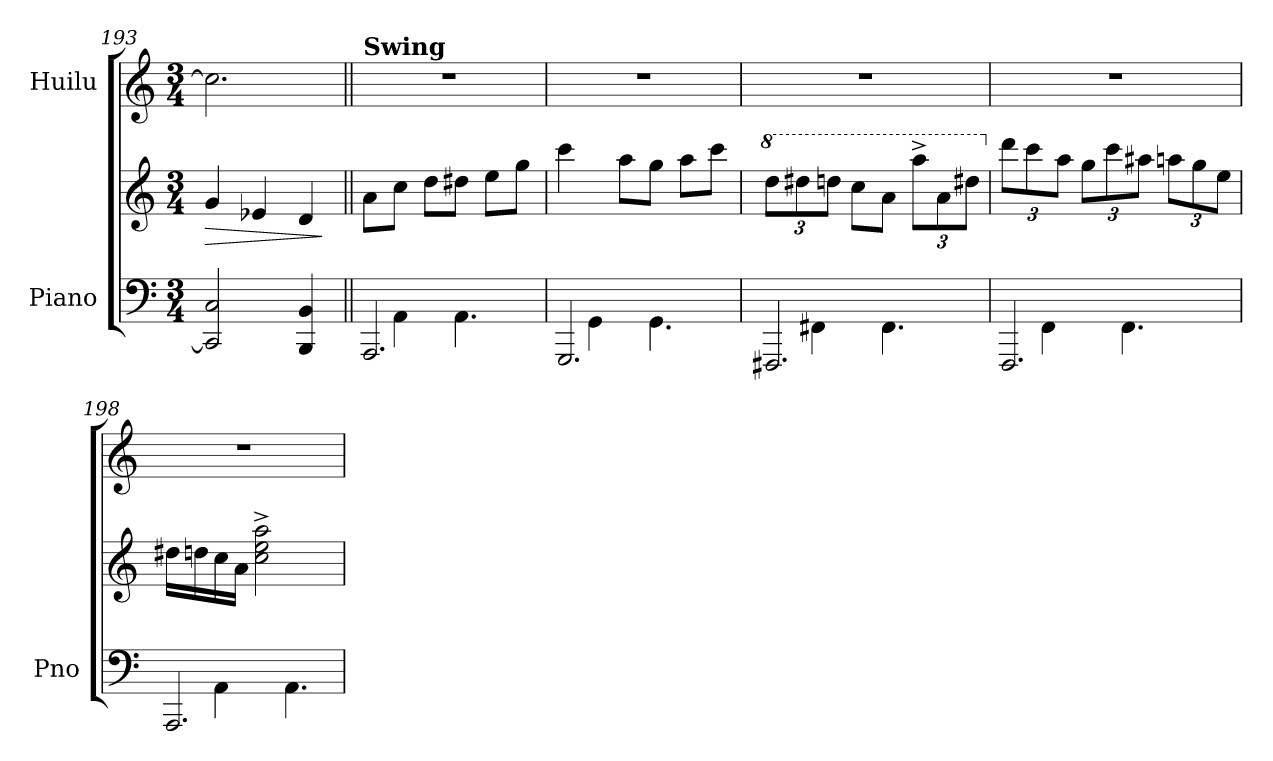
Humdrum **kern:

**kern	**kern	**dynam	**kern
*part2	*part2	*part2	*part1
*staff3	*staff2	*staff2/3	*staff1
*I"Piano	*	*	*I"Huilu
*I'Pno	*	*	*
*clefF4	*clefG2	*	*clefG2
*k[]	*k[]	*	*k[]
*M3/4	*M3/4	*	*M3/4
=193	=193	=193	=193
!	!	!LO:HP:b	!
2CC/] 2C/	4g/	>	2.cc\]
.	4e-X/	.	.
4BBB/ 4BB/	4d/	.	.
.	.	]	.
=194||	=194||	=194||	=194||
*	*	*	*MM195
*^	*	*	*
!	!	!	!	!LO:TX:a:B:t=Swing
2.AAA/	8ryy	8a\L	.	2.r
.	4AA\	8cc\J	.	.
.	.	8dd\L	.	.
.	4.AA\	8dd#X\J	.	.
.	.	8ee\L	.	.
.	.	8gg\J	.	.
=195	=195	=195	=195	=195
2.GGG/	8ryy	4ccc\	.	2.r
.	4GG\	.	.	.
.	.	8aa\L	.	.
.	4.GG\	8gg\J	.	.
.	.	8aa\L	.	.
.	.	8ccc\J	.	.
=196	=196	=196	=196	=196
*	*	*8va	*	*
*	*	*Xbrackettup	*	*
2.FFF#X/	8ryy	12ddd\L	.	2.r
.	.	12ddd#X\	.	.
.	4FF#X\	.	.	.
.	.	12dddn\J	.	.
.	.	8ccc\L	.	.
.	4.FF#\	8aa\J	.	.
.	.	12aaa^\L	.	.
.	.	12aa\	.	.
.	.	12ddd#X\J	.	.
=197	=197	=197	=197	=197
*	*	*X8va	*	*
2.FFF/	8ryy	12ddd\L	.	2.r
.	.	12ccc\	.	.
.	4FF\	.	.	.
.	.	12aa\J	.	.
.	.	12gg\L	.	.
.	.	12ccc\	.	.
.	4.FF\	.	.	.
.	.	12aa#X\J	.	.
.	.	12aan\L	.	.
.	.	12gg\	.	.
.	.	12ee\J	.	.
!!LO:LB:g=z
=198	=198	=198	=198	=198
2.AAA/	8ryy	16dd#X\LL	.	2.r
.	.	16ddn\	.	.
.	4AA\	16cc\	.	.
.	.	16a\JJ	.	.
.	.	2cc\^ 2ee\^ 2aa\^	.	.
.	4.AA\	.	.	.
*v	*v	*	*	*
=	=	=	=
*-	*-	*-	*-
